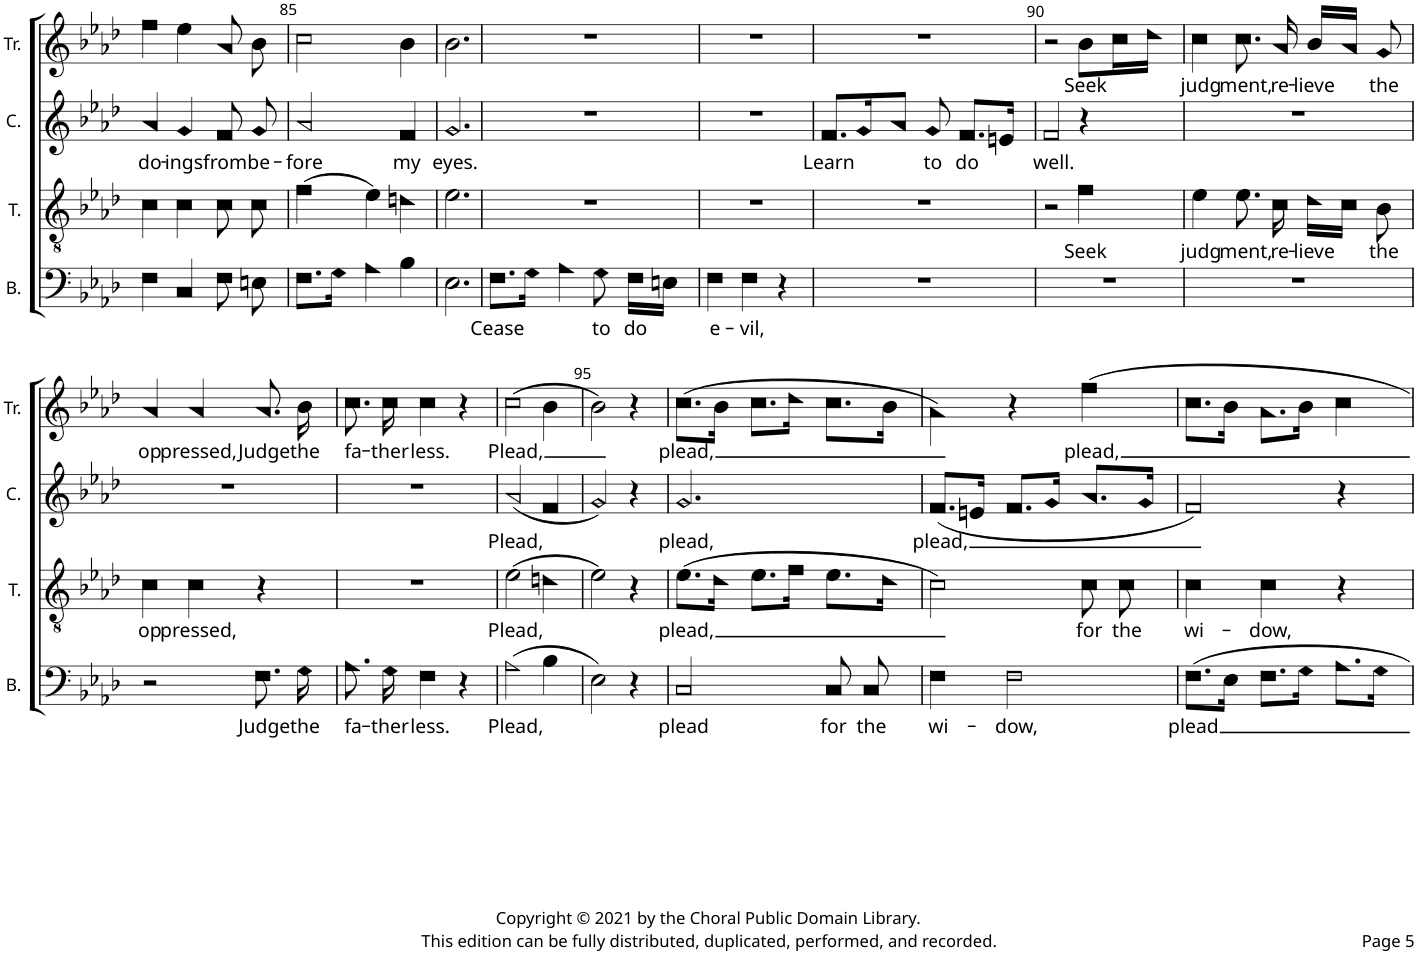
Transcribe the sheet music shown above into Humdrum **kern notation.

**kern	**text	**kern	**text	**kern	**text	**kern	**text
*part4	*part4	*part3	*part3	*part2	*part2	*part1	*part1
*staff4	*staff4	*staff3	*staff3	*staff2	*staff2	*staff1	*staff1
*I"Bass	*	*I"Tenor	*	*I"Counter	*	*I"Treble	*
*I'B.	*	*I'T.	*	*I'C.	*	*I'Tr.	*
!!LO:PB:g=z
*clefF4	*	*clefGv2	*	*clefG2	*	*clefG2	*
*k[b-e-a-d-]	*	*k[b-e-a-d-]	*	*k[b-e-a-d-]	*	*k[b-e-a-d-]	*
*M3/4	*	*M3/4	*	*M3/4	*	*M3/4	*
=84	=84	=84	=84	=84	=84	=84	=84
!	!	!	!	!	!LO:LY:b	!	!
4F!\	.	4c!\	.	4a-!/	do-	4ff!\	.
!	!	!	!	!	!LO:LY:b	!	!
4C!/	.	4c!\	.	4g!/	-ings	4ee-!\	.
!	!	!	!	!	!LO:LY:b	!	!
8F!\	.	8c!\	.	8f!/	from	8a-!/	.
!	!	!	!	!	!LO:LY:b	!	!
8En!\	.	8c!\	.	8g!/	be-	8b-!\	.
=85	=85	=85	=85	=85	=85	=85	=85
!	!	!	!	!	!LO:LY:b	!	!
8.F!\L	.	(4f!\	.	2a-!/	-fore	2cc!\	.
16G!\Jk	.	.	.	.	.	.	.
4A-!\	.	4e-!\)	.	.	.	.	.
!	!	!	!	!	!LO:LY:b	!	!
4B-!\	.	4dn!\	.	4f!/	my	4b-!\	.
=86	=86	=86	=86	=86	=86	=86	=86
!	!	!	!	!	!LO:LY:b	!	!
2.E-!\	.	2.e-!\	.	2.g!/	eyes.	2.b-!\	.
=87	=87	=87	=87	=87	=87	=87	=87
!	!LO:LY:b	!	!	!	!	!	!
8.F!\L	Cease	2.r	.	2.r	.	2.r	.
16G!\Jk	.	.	.	.	.	.	.
4A-!\	.	.	.	.	.	.	.
!	!LO:LY:b	!	!	!	!	!	!
8G!\	to	.	.	.	.	.	.
!	!LO:LY:b	!	!	!	!	!	!
16F!\LL	do	.	.	.	.	.	.
16En!\JJ	.	.	.	.	.	.	.
=88	=88	=88	=88	=88	=88	=88	=88
!	!LO:LY:b	!	!	!	!	!	!
4F!\	e-	2.r	.	2.r	.	2.r	.
!	!LO:LY:b	!	!	!	!	!	!
4F!\	-vil,	.	.	.	.	.	.
4r	.	.	.	.	.	.	.
=89	=89	=89	=89	=89	=89	=89	=89
!	!	!	!	!	!LO:LY:b	!	!
2.r	.	2.r	.	8.f!/L	Learn	2.r	.
.	.	.	.	16g!/K	.	.	.
.	.	.	.	8a-!/J	.	.	.
!	!	!	!	!	!LO:LY:b	!	!
.	.	.	.	8g!/	to	.	.
!	!	!	!	!	!LO:LY:b	!	!
.	.	.	.	8.f!/L	do	.	.
.	.	.	.	16en!/Jk	.	.	.
=90	=90	=90	=90	=90	=90	=90	=90
!	!	!	!	!	!LO:LY:b	!	!
2.r	.	2r	.	2f!/	well.	2r	.
!	!	!	!LO:LY:b	!	!	!	!LO:LY:b
.	.	4f!\	Seek	4r	.	8b-!\L	Seek
.	.	.	.	.	.	16cc!\L	.
.	.	.	.	.	.	16dd-!\JJ	.
=91	=91	=91	=91	=91	=91	=91	=91
!	!	!	!LO:LY:b	!	!	!	!LO:LY:b
2.r	.	4e-!\	judg-	2.r	.	4cc!\	judg-
!	!	!	!LO:LY:b	!	!	!	!LO:LY:b
.	.	8.e-!\	-ment,	.	.	8.cc!\	-ment,
!	!	!	!LO:LY:b	!	!	!	!LO:LY:b
.	.	16c!\	re-	.	.	16a-!/	re-
!	!	!	!LO:LY:b	!	!	!	!LO:LY:b
.	.	16d-!\LL	-lieve	.	.	16b-!/LL	-lieve
.	.	16c!\JJ	.	.	.	16a-!/JJ	.
!	!	!	!LO:LY:b	!	!	!	!LO:LY:b
.	.	8B-!\	the	.	.	8g!/	the
!!LO:LB:g=z
=92	=92	=92	=92	=92	=92	=92	=92
!	!	!	!LO:LY:b	!	!	!	!LO:LY:b
2r	.	4c!\	op-	2.r	.	4a-!/	op-
!	!	!	!LO:LY:b	!	!	!	!LO:LY:b
.	.	4c!\	-pressed,	.	.	4a-!/	-pressed,
!	!LO:LY:b	!	!	!	!	!	!LO:LY:b
8.F!\	Judge	4r	.	.	.	8.a-!/	Judge
!	!LO:LY:b	!	!	!	!	!	!LO:LY:b
16G!\	the	.	.	.	.	16b-!\	the
=93	=93	=93	=93	=93	=93	=93	=93
!	!LO:LY:b	!	!	!	!	!	!LO:LY:b
8.A-!\	fa-	2.r	.	2.r	.	8.cc!\	fa-
!	!LO:LY:b	!	!	!	!	!	!LO:LY:b
16G!\	-ther-	.	.	.	.	16cc!\	-ther-
!	!LO:LY:b	!	!	!	!	!	!LO:LY:b
4F!\	-less.	.	.	.	.	4cc!\	-less.
4r	.	.	.	.	.	4r	.
=94	=94	=94	=94	=94	=94	=94	=94
!	!LO:LY:b	!	!LO:LY:b	!	!LO:LY:b	!	!LO:LY:b
(2A-!\	Plead,	(2e-!\	Plead,	(2a-!/	Plead,	(2cc!\	Plead,
4B-!\	.	4dn!\	.	4f!/	.	4b-!\	.
=95	=95	=95	=95	=95	=95	=95	=95
2E-!\)	.	2e-!\)	.	2g!/)	.	2b-!\)	.
4r	.	4r	.	4r	.	4r	.
=96	=96	=96	=96	=96	=96	=96	=96
!	!LO:LY:b	!	!LO:LY:b	!	!LO:LY:b	!	!LO:LY:b
2C!/	plead	(8.e-!\L	plead,	2.g!/	plead,	(8.cc!\L	plead,
.	.	16d-!\Jk	.	.	.	16b-!\Jk	.
.	.	8.e-!\L	.	.	.	8.cc!\L	.
.	.	16f!\Jk	.	.	.	16dd-!\Jk	.
!	!LO:LY:b	!	!	!	!	!	!
8C!/	for	8.e-!\L	.	.	.	8.cc!\L	.
!	!LO:LY:b	!	!	!	!	!	!
8C!/	the	.	.	.	.	.	.
.	.	16d-!\Jk	.	.	.	16b-!\Jk	.
=97	=97	=97	=97	=97	=97	=97	=97
!	!LO:LY:b	!	!	!	!LO:LY:b	!	!
4F!\	wi-	2c!\)	.	(8.f!/L	plead,	4a-!\)	.
.	.	.	.	16en!/Jk	.	.	.
!	!LO:LY:b	!	!	!	!	!	!
2F!\	-dow,	.	.	8.f!/L	.	4r	.
.	.	.	.	16g!/Jk	.	.	.
!	!	!	!LO:LY:b	!	!	!	!LO:LY:b
.	.	8c!\	for	8.a-!/L	.	4ff!\	plead,
!	!	!	!LO:LY:b	!	!	!	!
.	.	8c!\	the	.	.	.	.
.	.	.	.	16g!/Jk	.	.	.
=98	=98	=98	=98	=98	=98	=98	=98
!	!LO:LY:b	!	!LO:LY:b	!	!	!	!
8.F!\L	plead	4c!\	wi-	2f!/)	.	8.cc!\L	.
16E-!\Jk	.	.	.	.	.	16b-!\Jk	.
!	!	!	!LO:LY:b	!	!	!	!
8.F!\L	.	4c!\	-dow,	.	.	8.a-!\L	.
16G!\Jk	.	.	.	.	.	16b-!\Jk	.
8.A-!\L	.	4r	.	4r	.	4cc!\	.
16G!\Jk	.	.	.	.	.	.	.
=	=	=	=	=	=	=	=
*-	*-	*-	*-	*-	*-	*-	*-
